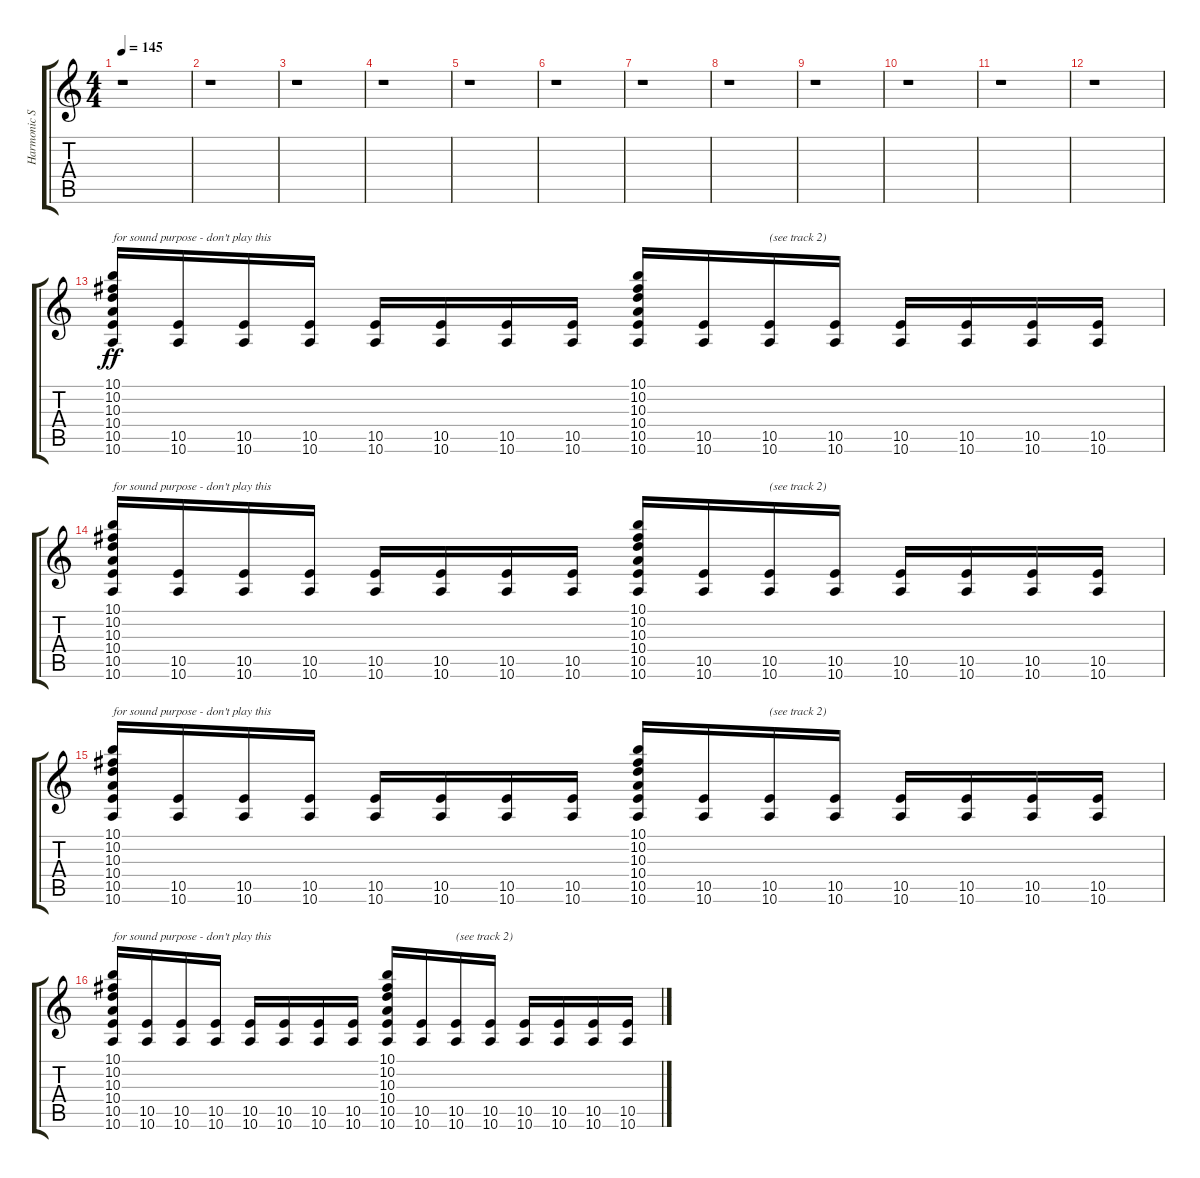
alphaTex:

\track ("Harmonic Sound/Fills" "Harmonic S") {instrument distortionguitar}
\staff {score tabs}
\tuning (Db4 Ab3 E3 B2 Gb2 B1) {hide}
\ts (4 4)
\tempo 145
\clef g2
\ks c
r.1{dy ff} |
r.1 |
r.1 |
r.1 |
r.1 |
r.1 |
r.1 |
r.1 |
r.1 |
r.1 |
r.1 |
r.1 |
(10.1 10.2 10.3 10.4 10.5 10.6).16{txt "for sound purpose - don't play this"} (10.5 10.6).16 (10.5 10.6).16 (10.5 10.6).16 (10.5 10.6).16 (10.5 10.6).16 (10.5 10.6).16 (10.5 10.6).16 (10.1 10.2 10.3 10.4 10.5 10.6).16 (10.5 10.6).16 (10.5 10.6).16{txt "(see track 2)"} (10.5 10.6).16 (10.5 10.6).16 (10.5 10.6).16 (10.5 10.6).16 (10.5 10.6).16 |
(10.1 10.2 10.3 10.4 10.5 10.6).16{txt "for sound purpose - don't play this"} (10.5 10.6).16 (10.5 10.6).16 (10.5 10.6).16 (10.5 10.6).16 (10.5 10.6).16 (10.5 10.6).16 (10.5 10.6).16 (10.1 10.2 10.3 10.4 10.5 10.6).16 (10.5 10.6).16 (10.5 10.6).16{txt "(see track 2)"} (10.5 10.6).16 (10.5 10.6).16 (10.5 10.6).16 (10.5 10.6).16 (10.5 10.6).16 |
(10.1 10.2 10.3 10.4 10.5 10.6).16{txt "for sound purpose - don't play this"} (10.5 10.6).16 (10.5 10.6).16 (10.5 10.6).16 (10.5 10.6).16 (10.5 10.6).16 (10.5 10.6).16 (10.5 10.6).16 (10.1 10.2 10.3 10.4 10.5 10.6).16 (10.5 10.6).16 (10.5 10.6).16{txt "(see track 2)"} (10.5 10.6).16 (10.5 10.6).16 (10.5 10.6).16 (10.5 10.6).16 (10.5 10.6).16 |
(10.1 10.2 10.3 10.4 10.5 10.6).16{txt "for sound purpose - don't play this"} (10.5 10.6).16 (10.5 10.6).16 (10.5 10.6).16 (10.5 10.6).16 (10.5 10.6).16 (10.5 10.6).16 (10.5 10.6).16 (10.1 10.2 10.3 10.4 10.5 10.6).16 (10.5 10.6).16 (10.5 10.6).16{txt "(see track 2)"} (10.5 10.6).16 (10.5 10.6).16 (10.5 10.6).16 (10.5 10.6).16 (10.5 10.6).16
